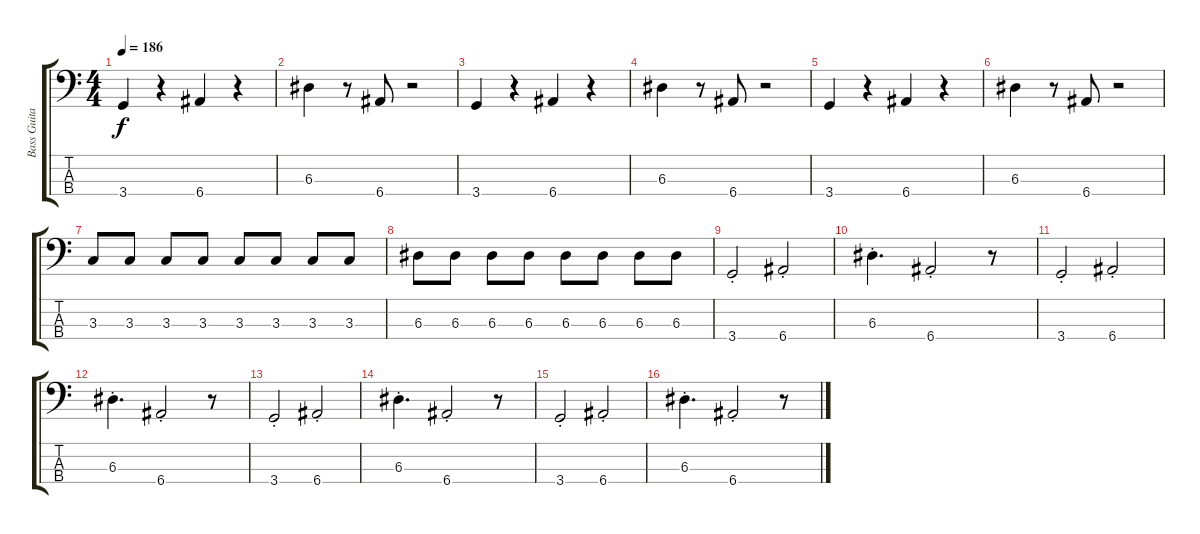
\track ("Bass Guitar" "Bass Guita") {instrument electricbassfinger}
\staff {score tabs}
\tuning (G2 D2 A1 E1) {hide}
\ts (4 4)
\tempo 186
\clef f4
\ks c
3.4.4{dy f} r.4 6.4.4 r.4 |
6.3.4 r.8 6.4.8 r.2 |
3.4.4 r.4 6.4.4 r.4 |
6.3.4 r.8 6.4.8 r.2 |
3.4.4 r.4 6.4.4 r.4 |
6.3.4 r.8 6.4.8 r.2 |
3.3.8 3.3.8 3.3.8 3.3.8 3.3.8 3.3.8 3.3.8 3.3.8 |
6.3.8 6.3.8 6.3.8 6.3.8 6.3.8 6.3.8 6.3.8 6.3.8 |
3.4{st}.2 6.4{st}.2 |
6.3{st}.4{d} 6.4{st}.2 r.8 |
3.4{st}.2 6.4{st}.2 |
6.3{st}.4{d} 6.4{st}.2 r.8 |
3.4{st}.2 6.4{st}.2 |
6.3{st}.4{d} 6.4{st}.2 r.8 |
3.4{st}.2 6.4{st}.2 |
6.3{st}.4{d} 6.4{st}.2 r.8
